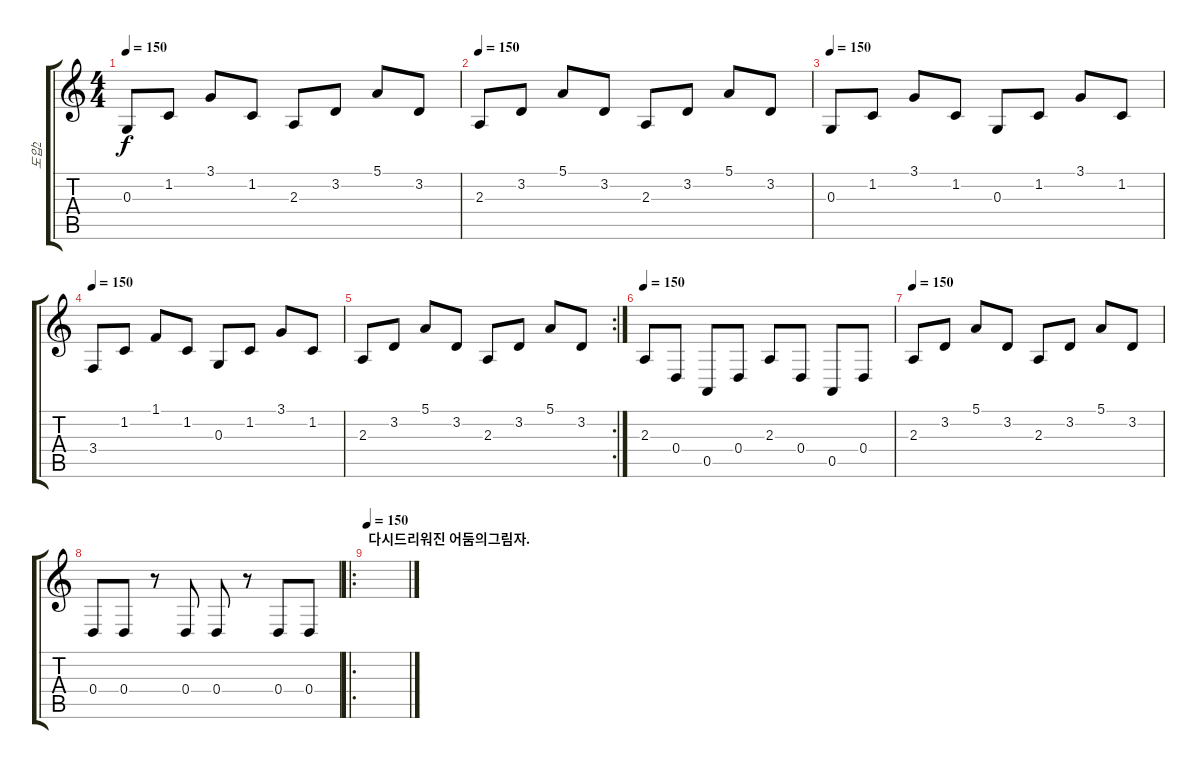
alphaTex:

\track ("도입2" "도입2") {instrument acousticgrandpiano}
\staff {score tabs}
\tuning (E4 B3 G3 D3 A2 E2) {hide}
\ts (4 4)
\tempo 150
\clef g2
\ks c
0.3.8{dy f} 1.2.8 3.1.8 1.2.8 2.3.8 3.2.8 5.1.8 3.2.8 |
\tempo 150
2.3.8 3.2.8 5.1.8 3.2.8 2.3.8 3.2.8 5.1.8 3.2.8 |
\tempo 150
0.3.8 1.2.8 3.1.8 1.2.8 0.3.8 1.2.8 3.1.8 1.2.8 |
\tempo 150
3.4.8 1.2.8 1.1.8 1.2.8 0.3.8 1.2.8 3.1.8 1.2.8 |
\rc 2
2.3.8 3.2.8 5.1.8 3.2.8 2.3.8 3.2.8 5.1.8 3.2.8 |
\tempo 150
2.3.8{instrument acousticgrandpiano} 0.4.8 0.5.8 0.4.8 2.3.8 0.4.8 0.5.8 0.4.8 |
\tempo 150
2.3.8{instrument acousticgrandpiano} 3.2.8 5.1.8 3.2.8 2.3.8 3.2.8 5.1.8 3.2.8 |
0.4.8 0.4.8 r.8 0.4.8 0.4.8 r.8 0.4.8 0.4.8 |
\ro
\section ("" "다시드리워진 어둠의그림자.")
\tempo 150
